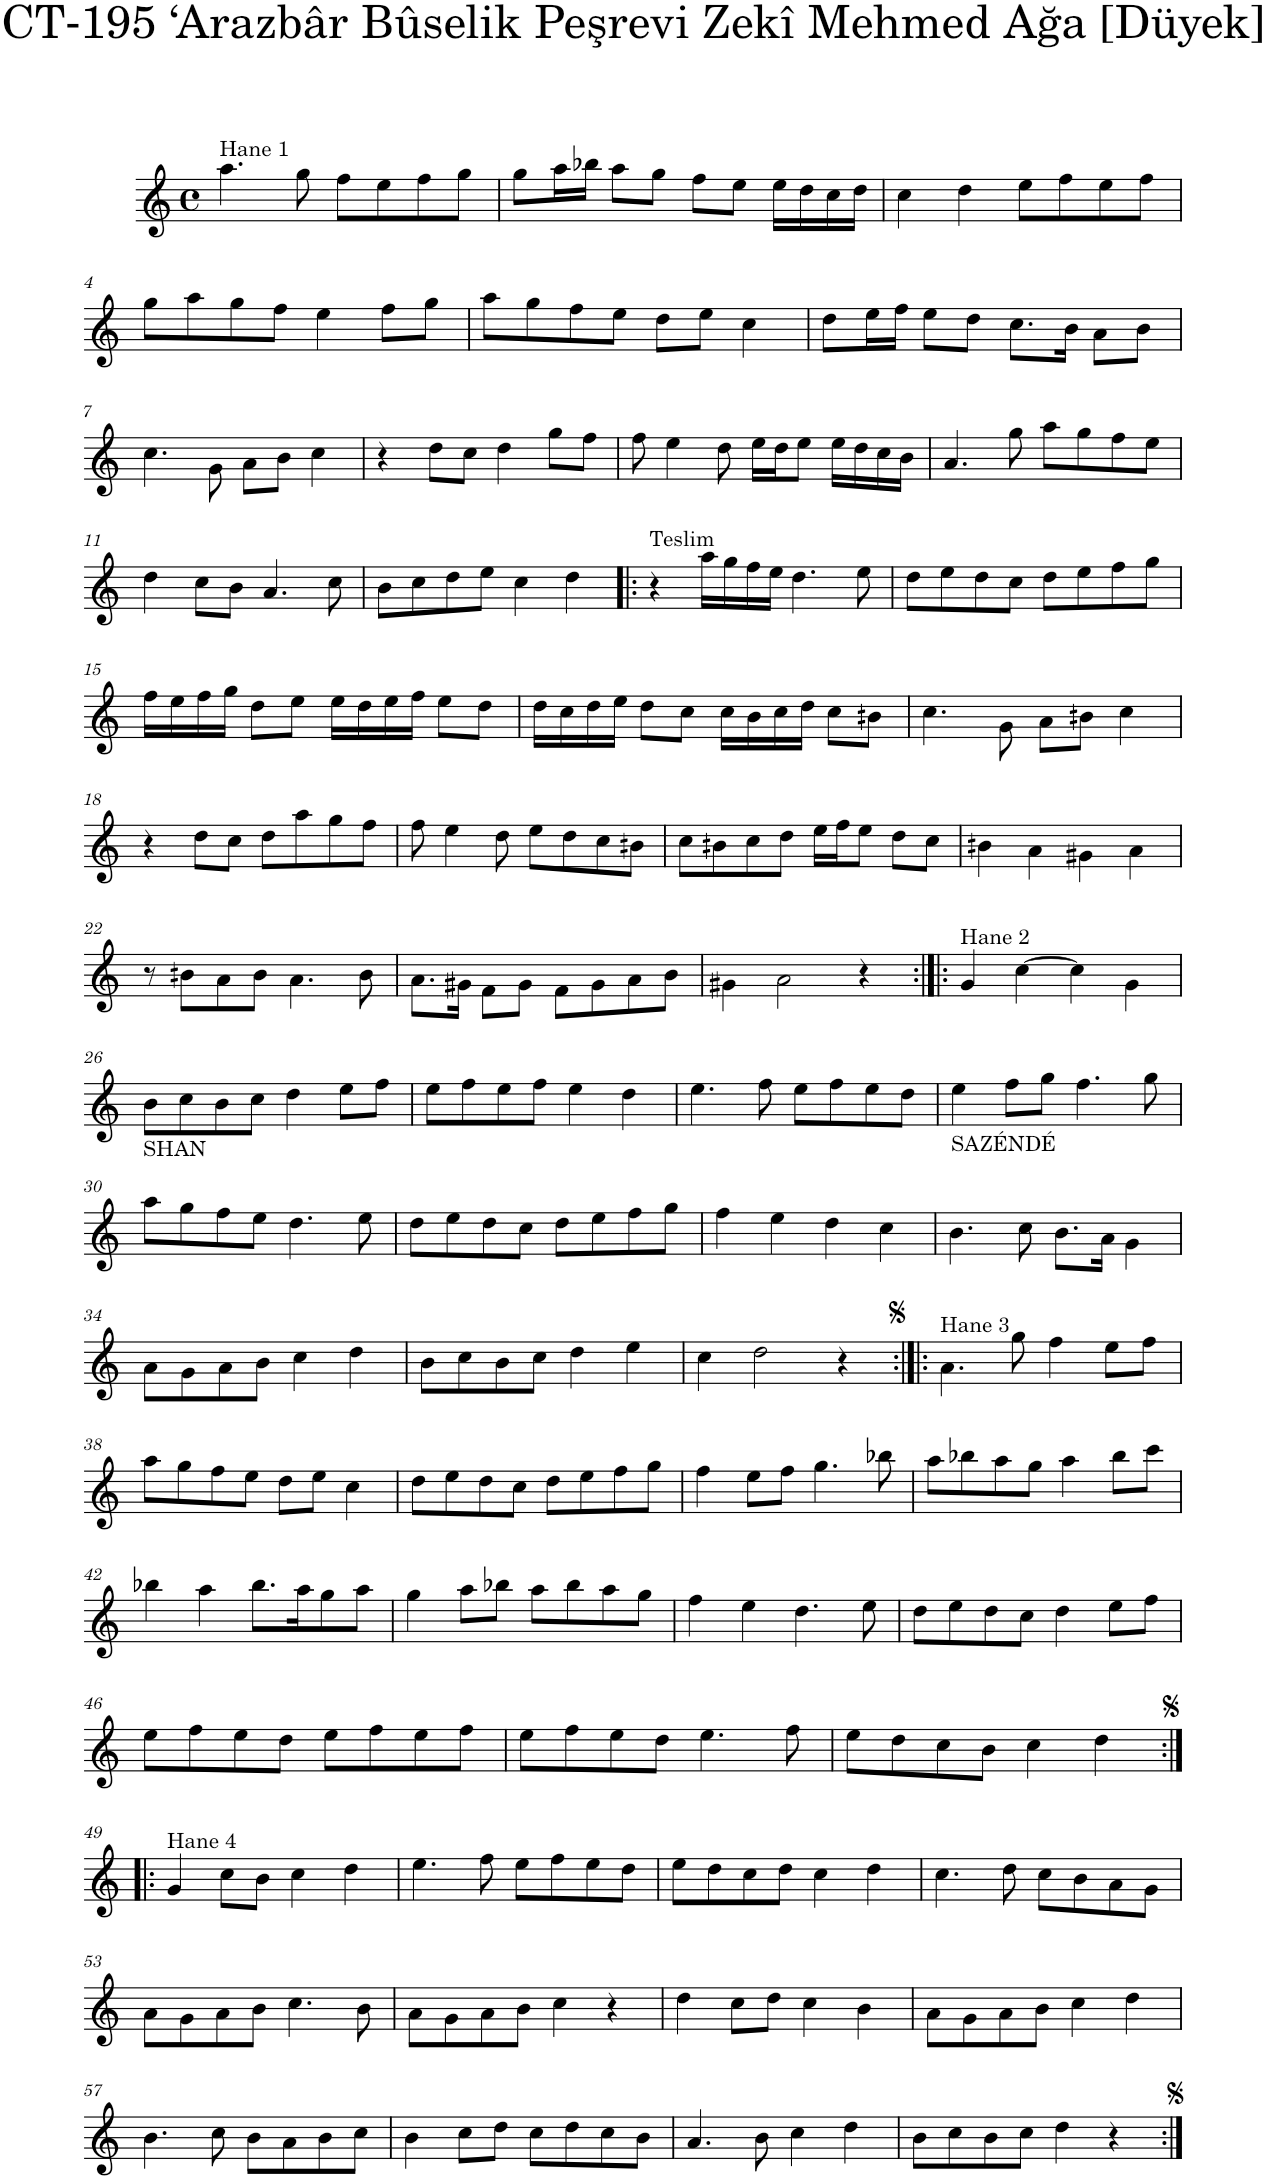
**kern
*part1
*staff1
*I"Voice
*I'Vo.
*clefG2
*k[]
*M4/4
*met(c)
=1
!LO:TX:a:t=Hane 1
4.aa\
8gg\
8ff\L
8ee\
8ff\
8gg\J
=2
8gg\L
16aa\L
16bb-X\JJ
8aa\L
8gg\J
8ff\L
8ee\J
16ee\LL
16dd\
16cc\
16dd\JJ
=3
4cc\
4dd\
8ee\L
8ff\
8ee\
8ff\J
!!LO:LB:g=z
=4
8gg\L
8aa\
8gg\
8ff\J
4ee\
8ff\L
8gg\J
=5
8aa\L
8gg\
8ff\
8ee\J
8dd\L
8ee\J
4cc\
=6
8dd\L
16ee\L
16ff\JJ
8ee\L
8dd\J
8.cc\L
16b\Jk
8a\L
8b\J
!!LO:LB:g=z
=7
4.cc\
8g\
8a\L
8b\J
4cc\
=8
4r
8dd\L
8cc\J
4dd\
8gg\L
8ff\J
=9
8ff\
4ee\
8dd\
16ee\LL
16dd\J
8ee\J
16ee\LL
16dd\
16cc\
16b\JJ
=10
4.a/
8gg\
8aa\L
8gg\
8ff\
8ee\J
!!LO:LB:g=z
=11
4dd\
8cc\L
8b\J
4.a/
8cc\
=12
8b\L
8cc\
8dd\
8ee\J
4cc\
4dd\
=13!|:
!LO:TX:a:t=Teslim
4r
16aa\LL
16gg\
16ff\
16ee\JJ
4.dd\
8ee\
=14
8dd\L
8ee\
8dd\
8cc\J
8dd\L
8ee\
8ff\
8gg\J
!!LO:LB:g=z
=15
16ff\LL
16ee\
16ff\
16gg\JJ
8dd\L
8ee\J
16ee\LL
16dd\
16ee\
16ff\JJ
8ee\L
8dd\J
=16
16dd\LL
16cc\
16dd\
16ee\JJ
8dd\L
8cc\J
16cc\LL
16b\
16cc\
16dd\JJ
8cc\L
8bn\J
=17
4.cc\
8g\
8a\L
8bn\J
4cc\
!!LO:LB:g=z
=18
4r
8dd\L
8cc\J
8dd\L
8aa\
8gg\
8ff\J
=19
8ff\
4ee\
8dd\
8ee\L
8dd\
8cc\
8bn\J
=20
8cc\L
8bn\
8cc\
8dd\J
16ee\LL
16ff\J
8ee\J
8dd\L
8cc\J
=21
4bn\
4a\
4g#X\
4a\
!!LO:LB:g=z
=22
8r
8bn\L
8a\
8b\J
4.a\
8b\
=23
8.a\L
16g#X\Jk
8f\L
8g#\J
8f\L
8g#\
8a\
8b\J
=24
4g#X\
2a\
4r
=25:|!|:
!LO:TX:a:t=Hane 2
4g/
[4cc\
4cc\]
4g\
!!LO:LB:g=z
=26
!LO:TX:b:t=SHAN
8b\L
8cc\
8b\
8cc\J
4dd\
8ee\L
8ff\J
=27
8ee\L
8ff\
8ee\
8ff\J
4ee\
4dd\
=28
4.ee\
8ff\
8ee\L
8ff\
8ee\
8dd\J
=29
!LO:TX:b:t=SAZÉNDÉ
4ee\
8ff\L
8gg\J
4.ff\
8gg\
!!LO:LB:g=z
=30
8aa\L
8gg\
8ff\
8ee\J
4.dd\
8ee\
=31
8dd\L
8ee\
8dd\
8cc\J
8dd\L
8ee\
8ff\
8gg\J
=32
4ff\
4ee\
4dd\
4cc\
=33
4.b\
8cc\
8.b\L
16a\Jk
4g\
!!LO:LB:g=z
=34
8a\L
8g\
8a\
8b\J
4cc\
4dd\
=35
8b\L
8cc\
8b\
8cc\J
4dd\
4ee\
=36
4cc\
2dd\
4r
=37:|!|:
!LO:TX:a:t=Hane 3
4.a\
8gg\
4ff\
8ee\L
8ff\J
!!LO:LB:g=z
=38
8aa\L
8gg\
8ff\
8ee\J
8dd\L
8ee\J
4cc\
=39
8dd\L
8ee\
8dd\
8cc\J
8dd\L
8ee\
8ff\
8gg\J
=40
4ff\
8ee\L
8ff\J
4.gg\
8bb-X\
=41
8aa\L
8bb-X\
8aa\
8gg\J
4aa\
8bb-\L
8ccc\J
!!LO:LB:g=z
=42
4bb-X\
4aa\
8.bb-\L
16aa\K
8gg\
8aa\J
=43
4gg\
8aa\L
8bb-X\J
8aa\L
8bb-\
8aa\
8gg\J
=44
4ff\
4ee\
4.dd\
8ee\
=45
8dd\L
8ee\
8dd\
8cc\J
4dd\
8ee\L
8ff\J
!!LO:LB:g=z
=46
8ee\L
8ff\
8ee\
8dd\J
8ee\L
8ff\
8ee\
8ff\J
=47
8ee\L
8ff\
8ee\
8dd\J
4.ee\
8ff\
=48
8ee\L
8dd\
8cc\
8b\J
4cc\
4dd\
!!LO:LB:g=z
=49:|!|:
!LO:TX:a:t=Hane 4
4g/
8cc\L
8b\J
4cc\
4dd\
=50
4.ee\
8ff\
8ee\L
8ff\
8ee\
8dd\J
=51
8ee\L
8dd\
8cc\
8dd\J
4cc\
4dd\
=52
4.cc\
8dd\
8cc\L
8b\
8a\
8g\J
!!LO:LB:g=z
=53
8a\L
8g\
8a\
8b\J
4.cc\
8b\
=54
8a\L
8g\
8a\
8b\J
4cc\
4r
=55
4dd\
8cc\L
8dd\J
4cc\
4b\
=56
8a\L
8g\
8a\
8b\J
4cc\
4dd\
!!LO:LB:g=z
=57
4.b\
8cc\
8b\L
8a\
8b\
8cc\J
=58
4b\
8cc\L
8dd\J
8cc\L
8dd\
8cc\
8b\J
=59
4.a/
8b\
4cc\
4dd\
=60
8b\L
8cc\
8b\
8cc\J
4dd\
4r
=:|!
*-
